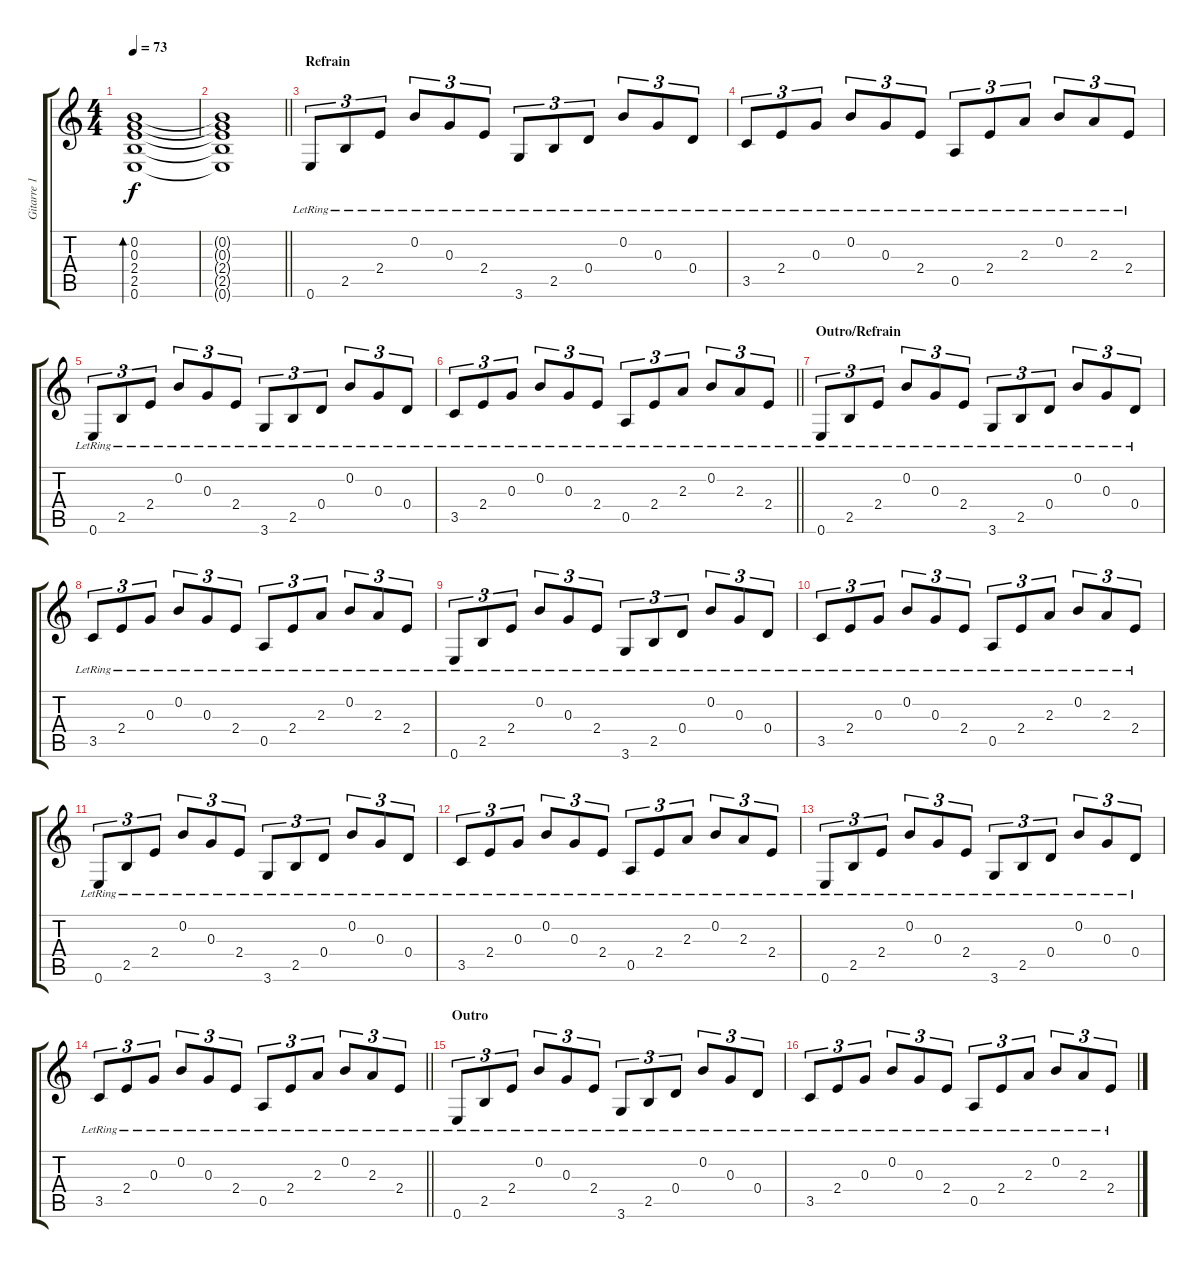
\track ("Gitarre 1" "Gitarre 1") {instrument electricguitarjazz}
\staff {score tabs}
\tuning (E4 B3 G3 D3 A2 E2) {hide}
\ts (4 4)
\tempo 73
\clef g2
\ks c
(0.2 0.3 2.4 2.5 0.6).1{bd 120 dy f} |
\barLineRight lightlight
(0.2{t} 0.3{t} 2.4{t} 2.5{t} 0.6{t}).1 |
\section ("" "Refrain")
0.6{lr}.8{tu (3 2)} 2.5{lr}.8{tu (3 2)} 2.4{lr}.8{tu (3 2)} 0.2{lr}.8{tu (3 2)} 0.3{lr}.8{tu (3 2)} 2.4{lr}.8{tu (3 2)} 3.6{lr}.8{tu (3 2)} 2.5{lr}.8{tu (3 2)} 0.4{lr}.8{tu (3 2)} 0.2{lr}.8{tu (3 2)} 0.3{lr}.8{tu (3 2)} 0.4{lr}.8{tu (3 2)} |
3.5{lr}.8{tu (3 2)} 2.4{lr}.8{tu (3 2)} 0.3{lr}.8{tu (3 2)} 0.2{lr}.8{tu (3 2)} 0.3{lr}.8{tu (3 2)} 2.4{lr}.8{tu (3 2)} 0.5{lr}.8{tu (3 2)} 2.4{lr}.8{tu (3 2)} 2.3{lr}.8{tu (3 2)} 0.2{lr}.8{tu (3 2)} 2.3{lr}.8{tu (3 2)} 2.4{lr}.8{tu (3 2)} |
0.6{lr}.8{tu (3 2)} 2.5{lr}.8{tu (3 2)} 2.4{lr}.8{tu (3 2)} 0.2{lr}.8{tu (3 2)} 0.3{lr}.8{tu (3 2)} 2.4{lr}.8{tu (3 2)} 3.6{lr}.8{tu (3 2)} 2.5{lr}.8{tu (3 2)} 0.4{lr}.8{tu (3 2)} 0.2{lr}.8{tu (3 2)} 0.3{lr}.8{tu (3 2)} 0.4{lr}.8{tu (3 2)} |
\barLineRight lightlight
3.5{lr}.8{tu (3 2)} 2.4{lr}.8{tu (3 2)} 0.3{lr}.8{tu (3 2)} 0.2{lr}.8{tu (3 2)} 0.3{lr}.8{tu (3 2)} 2.4{lr}.8{tu (3 2)} 0.5{lr}.8{tu (3 2)} 2.4{lr}.8{tu (3 2)} 2.3{lr}.8{tu (3 2)} 0.2{lr}.8{tu (3 2)} 2.3{lr}.8{tu (3 2)} 2.4{lr}.8{tu (3 2)} |
\section ("" "Outro/Refrain")
0.6{lr}.8{tu (3 2)} 2.5{lr}.8{tu (3 2)} 2.4{lr}.8{tu (3 2)} 0.2{lr}.8{tu (3 2)} 0.3{lr}.8{tu (3 2)} 2.4{lr}.8{tu (3 2)} 3.6{lr}.8{tu (3 2)} 2.5{lr}.8{tu (3 2)} 0.4{lr}.8{tu (3 2)} 0.2{lr}.8{tu (3 2)} 0.3{lr}.8{tu (3 2)} 0.4{lr}.8{tu (3 2)} |
3.5{lr}.8{tu (3 2)} 2.4{lr}.8{tu (3 2)} 0.3{lr}.8{tu (3 2)} 0.2{lr}.8{tu (3 2)} 0.3{lr}.8{tu (3 2)} 2.4{lr}.8{tu (3 2)} 0.5{lr}.8{tu (3 2)} 2.4{lr}.8{tu (3 2)} 2.3{lr}.8{tu (3 2)} 0.2{lr}.8{tu (3 2)} 2.3{lr}.8{tu (3 2)} 2.4{lr}.8{tu (3 2)} |
0.6{lr}.8{tu (3 2)} 2.5{lr}.8{tu (3 2)} 2.4{lr}.8{tu (3 2)} 0.2{lr}.8{tu (3 2)} 0.3{lr}.8{tu (3 2)} 2.4{lr}.8{tu (3 2)} 3.6{lr}.8{tu (3 2)} 2.5{lr}.8{tu (3 2)} 0.4{lr}.8{tu (3 2)} 0.2{lr}.8{tu (3 2)} 0.3{lr}.8{tu (3 2)} 0.4{lr}.8{tu (3 2)} |
3.5{lr}.8{tu (3 2)} 2.4{lr}.8{tu (3 2)} 0.3{lr}.8{tu (3 2)} 0.2{lr}.8{tu (3 2)} 0.3{lr}.8{tu (3 2)} 2.4{lr}.8{tu (3 2)} 0.5{lr}.8{tu (3 2)} 2.4{lr}.8{tu (3 2)} 2.3{lr}.8{tu (3 2)} 0.2{lr}.8{tu (3 2)} 2.3{lr}.8{tu (3 2)} 2.4{lr}.8{tu (3 2)} |
0.6{lr}.8{tu (3 2)} 2.5{lr}.8{tu (3 2)} 2.4{lr}.8{tu (3 2)} 0.2{lr}.8{tu (3 2)} 0.3{lr}.8{tu (3 2)} 2.4{lr}.8{tu (3 2)} 3.6{lr}.8{tu (3 2)} 2.5{lr}.8{tu (3 2)} 0.4{lr}.8{tu (3 2)} 0.2{lr}.8{tu (3 2)} 0.3{lr}.8{tu (3 2)} 0.4{lr}.8{tu (3 2)} |
3.5{lr}.8{tu (3 2)} 2.4{lr}.8{tu (3 2)} 0.3{lr}.8{tu (3 2)} 0.2{lr}.8{tu (3 2)} 0.3{lr}.8{tu (3 2)} 2.4{lr}.8{tu (3 2)} 0.5{lr}.8{tu (3 2)} 2.4{lr}.8{tu (3 2)} 2.3{lr}.8{tu (3 2)} 0.2{lr}.8{tu (3 2)} 2.3{lr}.8{tu (3 2)} 2.4{lr}.8{tu (3 2)} |
0.6{lr}.8{tu (3 2)} 2.5{lr}.8{tu (3 2)} 2.4{lr}.8{tu (3 2)} 0.2{lr}.8{tu (3 2)} 0.3{lr}.8{tu (3 2)} 2.4{lr}.8{tu (3 2)} 3.6{lr}.8{tu (3 2)} 2.5{lr}.8{tu (3 2)} 0.4{lr}.8{tu (3 2)} 0.2{lr}.8{tu (3 2)} 0.3{lr}.8{tu (3 2)} 0.4{lr}.8{tu (3 2)} |
\barLineRight lightlight
3.5{lr}.8{tu (3 2)} 2.4{lr}.8{tu (3 2)} 0.3{lr}.8{tu (3 2)} 0.2{lr}.8{tu (3 2)} 0.3{lr}.8{tu (3 2)} 2.4{lr}.8{tu (3 2)} 0.5{lr}.8{tu (3 2)} 2.4{lr}.8{tu (3 2)} 2.3{lr}.8{tu (3 2)} 0.2{lr}.8{tu (3 2)} 2.3{lr}.8{tu (3 2)} 2.4{lr}.8{tu (3 2)} |
\section ("" "Outro")
0.6{lr}.8{tu (3 2)} 2.5{lr}.8{tu (3 2)} 2.4{lr}.8{tu (3 2)} 0.2{lr}.8{tu (3 2)} 0.3{lr}.8{tu (3 2)} 2.4{lr}.8{tu (3 2)} 3.6{lr}.8{tu (3 2)} 2.5{lr}.8{tu (3 2)} 0.4{lr}.8{tu (3 2)} 0.2{lr}.8{tu (3 2)} 0.3{lr}.8{tu (3 2)} 0.4{lr}.8{tu (3 2)} |
3.5{lr}.8{tu (3 2)} 2.4{lr}.8{tu (3 2)} 0.3{lr}.8{tu (3 2)} 0.2{lr}.8{tu (3 2)} 0.3{lr}.8{tu (3 2)} 2.4{lr}.8{tu (3 2)} 0.5{lr}.8{tu (3 2)} 2.4{lr}.8{tu (3 2)} 2.3{lr}.8{tu (3 2)} 0.2{lr}.8{tu (3 2)} 2.3{lr}.8{tu (3 2)} 2.4{lr}.8{tu (3 2)}
